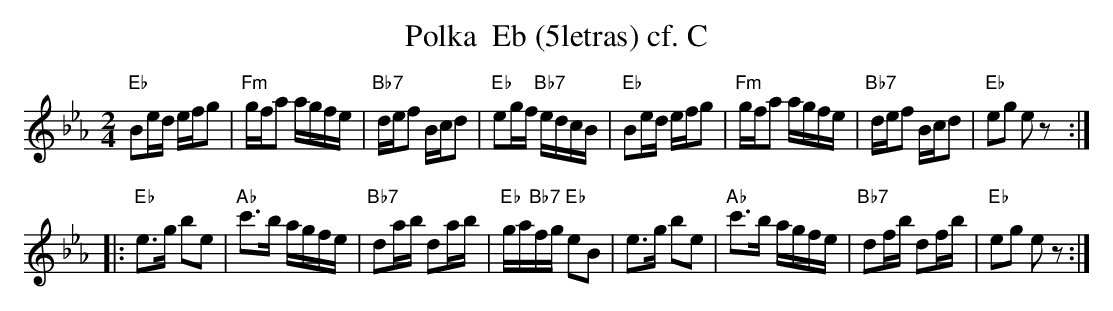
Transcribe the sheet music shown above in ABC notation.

X:1
T:Polka  Eb (5letras) cf. C
M:2/4
L:1/16
K:Ebmaj%%MIDI gchordon
"Eb"B2ed efg2 | "Fm"gfa2 agfe | "Bb7"def2 Bcd2 | "Eb"e2gf "Bb7"edcB | "Eb"B2ed efg2 | "Fm"gfa2 agfe | "Bb7"def2 Bcd2 | "Eb"e2g2 e2z2 ::
"Eb"e3g b2e2 | "Ab"c'3b agfe | "Bb7"d2ab d2ab | "Eb"ga"Bb7"fg "Eb"e2B2 | e3g b2e2 | "Ab"c'3b agfe | "Bb7"d2fb d2fb | "Eb"e2g2 e2z2 :|
